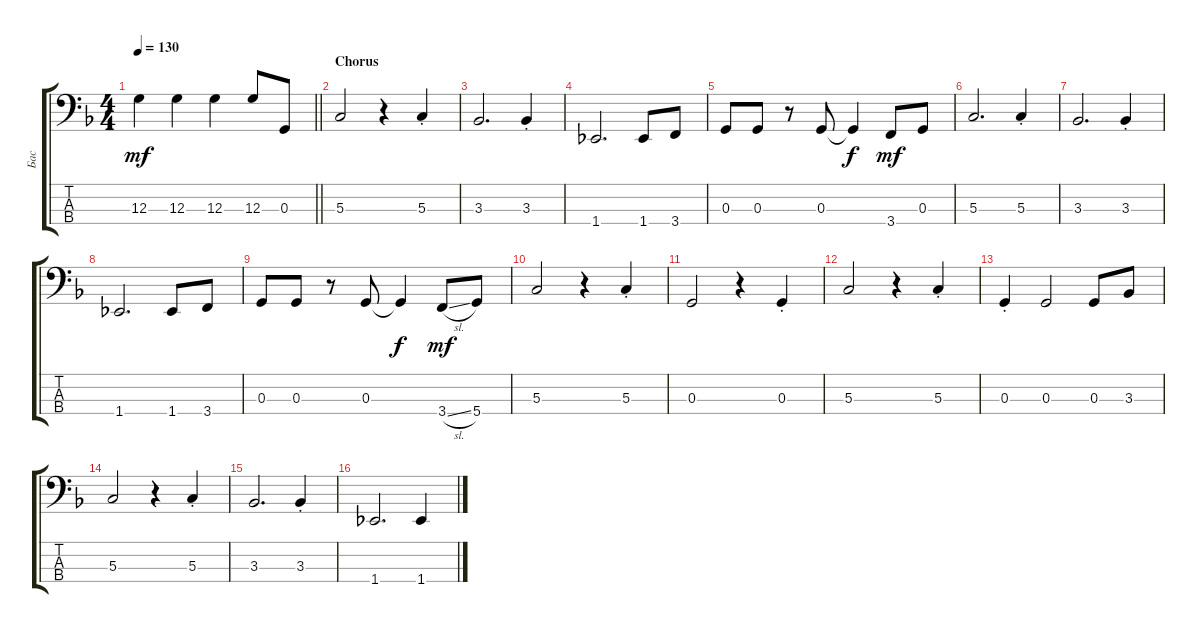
\track ("Бас" "Бас") {instrument electricbassfinger}
\staff {score tabs}
\tuning (F2 C2 G1 D1) {hide}
\ts (4 4)
\tempo 130
\clef f4
\barLineRight lightlight
\ks dminor
12.3.4{dy mf} 12.3.4 12.3.4 12.3.8 0.3.8 |
\section ("" "Chorus")
5.3.2 r.4 5.3{st}.4 |
3.3.2{d} 3.3{st}.4 |
1.4.2{d} 1.4.8 3.4.8 |
0.3.8 0.3.8 r.8 0.3.8 0.3{t}.4{dy f} 3.4.8{dy mf} 0.3.8 |
5.3.2{d} 5.3{st}.4 |
3.3.2{d} 3.3{st}.4 |
1.4.2{d} 1.4.8 3.4.8 |
0.3.8 0.3.8 r.8 0.3.8 0.3{t}.4{dy f} 3.4{sl}.8{dy mf} 5.4.8 |
5.3.2 r.4 5.3{st}.4 |
0.3.2 r.4 0.3{st}.4 |
5.3.2 r.4 5.3{st}.4 |
0.3{st}.4 0.3.2 0.3.8 3.3.8 |
5.3.2 r.4 5.3{st}.4 |
3.3.2{d} 3.3{st}.4 |
1.4.2{d} 1.4.4
